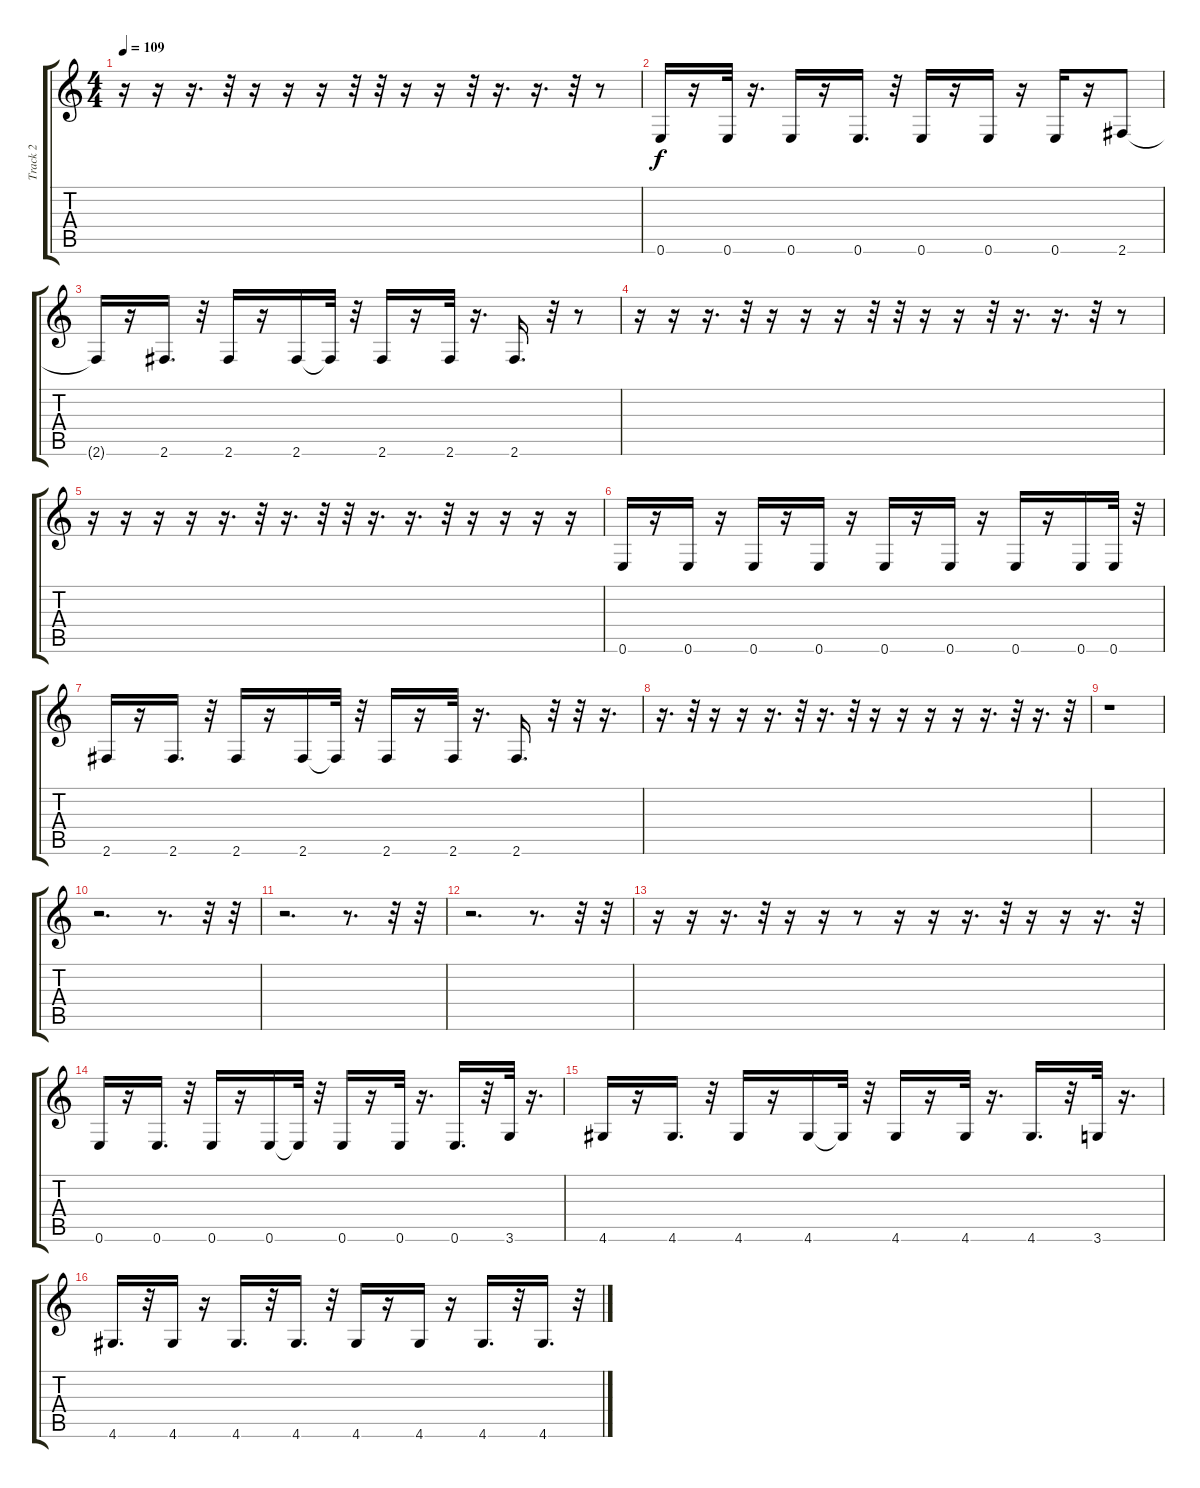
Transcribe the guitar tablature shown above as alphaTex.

\track ("Track 2" "Track 2") {instrument electricbasspick}
\staff {score tabs}
\tuning (E4 B3 G3 D3 A2 E2) {hide}
\ts (4 4)
\tempo 109
\clef g2
\ks c
r.16{dy f} r.16 r.16{d} r.32 r.16 r.16 r.16 r.32 r.32 r.16 r.16 r.32 r.16{d} r.16{d} r.32 r.8 |
0.6.16 r.16 0.6.32 r.16{d} 0.6.16 r.16 0.6.16{d} r.32 0.6.16 r.16 0.6.16 r.16 0.6.16 r.16 2.6.8 |
2.6{t}.16 r.16 2.6.16{d} r.32 2.6.16 r.16 2.6.16 2.6{t}.32 r.32 2.6.16 r.16 2.6.32 r.16{d} 2.6.16{d} r.32 r.8 |
r.16 r.16 r.16{d} r.32 r.16 r.16 r.16 r.32 r.32 r.16 r.16 r.32 r.16{d} r.16{d} r.32 r.8 |
r.16 r.16 r.16 r.16 r.16{d} r.32 r.16{d} r.32 r.32 r.16{d} r.16{d} r.32 r.16 r.16 r.16 r.16 |
0.6.16 r.16 0.6.16 r.16 0.6.16 r.16 0.6.16 r.16 0.6.16 r.16 0.6.16 r.16 0.6.16 r.16 0.6.16 0.6.32 r.32 |
2.6.16 r.16 2.6.16{d} r.32 2.6.16 r.16 2.6.16 2.6{t}.32 r.32 2.6.16 r.16 2.6.32 r.16{d} 2.6.16{d} r.32 r.32 r.16{d} |
r.16{d} r.32 r.16 r.16 r.16{d} r.32 r.16{d} r.32 r.16 r.16 r.16 r.16 r.16{d} r.32 r.16{d} r.32 |
r.1 |
r.2{d} r.8{d} r.32 r.32 |
r.2{d} r.8{d} r.32 r.32 |
r.2{d} r.8{d} r.32 r.32 |
r.16 r.16 r.16{d} r.32 r.16 r.16 r.8 r.16 r.16 r.16{d} r.32 r.16 r.16 r.16{d} r.32 |
0.6.16 r.16 0.6.16{d} r.32 0.6.16 r.16 0.6.16 0.6{t}.32 r.32 0.6.16 r.16 0.6.32 r.16{d} 0.6.16{d} r.32 3.6.32 r.16{d} |
4.6.16 r.16 4.6.16{d} r.32 4.6.16 r.16 4.6.16 4.6{t}.32 r.32 4.6.16 r.16 4.6.32 r.16{d} 4.6.16{d} r.32 3.6.32 r.16{d} |
4.6.16{d} r.32 4.6.16 r.16 4.6.16{d} r.32 4.6.16{d} r.32 4.6.16 r.16 4.6.16 r.16 4.6.16{d} r.32 4.6.16{d} r.32
